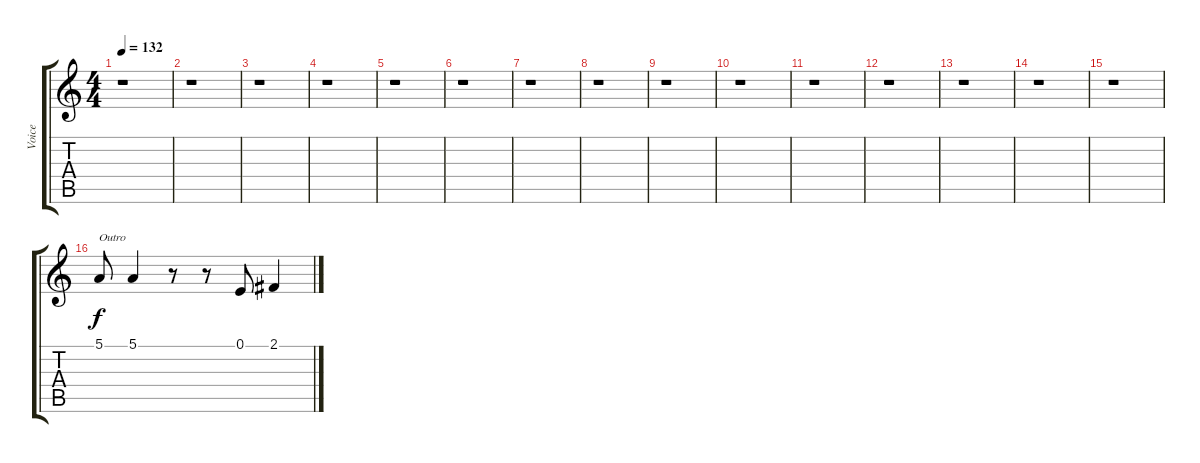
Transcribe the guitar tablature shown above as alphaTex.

\track ("Voice" "Voice") {instrument synthvoice}
\staff {score tabs}
\tuning (E4 B3 G3 D3 A2 E2) {hide}
\ts (4 4)
\tempo 132
\clef g2
\ks c
r.1{dy f} |
r.1 |
r.1 |
r.1 |
r.1 |
r.1 |
r.1 |
r.1 |
r.1 |
r.1 |
r.1 |
r.1 |
r.1 |
r.1 |
r.1 |
5.1.8{txt "Outro"} 5.1.4 r.8 r.8 0.1.8 2.1.4
